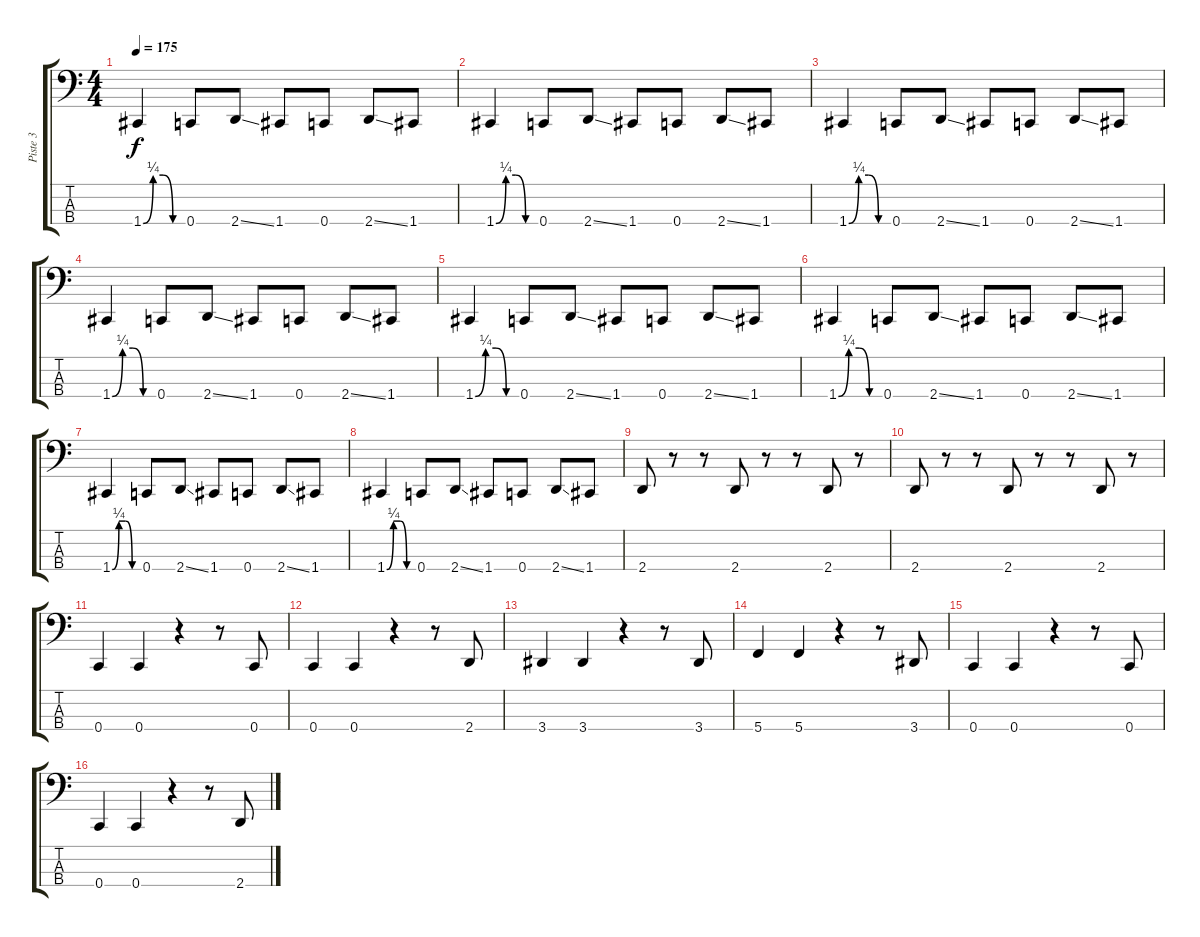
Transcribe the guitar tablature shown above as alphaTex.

\track ("Piste 3" "Piste 3") {instrument electricbassfinger}
\staff {score tabs}
\tuning (F2 C2 G1 C1) {hide}
\ts (4 4)
\tempo 175
\clef f4
\ks c
1.4{be (custom 0 0 15 1 30 1 45 0 60 0)}.4{dy f} 0.4.8 2.4{ss}.8 1.4.8 0.4.8 2.4{ss}.8 1.4.8 |
1.4{be (custom 0 0 15 1 30 1 45 0 60 0)}.4 0.4.8 2.4{ss}.8 1.4.8 0.4.8 2.4{ss}.8 1.4.8 |
1.4{be (custom 0 0 15 1 30 1 45 0 60 0)}.4 0.4.8 2.4{ss}.8 1.4.8 0.4.8 2.4{ss}.8 1.4.8 |
1.4{be (custom 0 0 15 1 30 1 45 0 60 0)}.4 0.4.8 2.4{ss}.8 1.4.8 0.4.8 2.4{ss}.8 1.4.8 |
1.4{be (custom 0 0 15 1 30 1 45 0 60 0)}.4 0.4.8 2.4{ss}.8 1.4.8 0.4.8 2.4{ss}.8 1.4.8 |
1.4{be (custom 0 0 15 1 30 1 45 0 60 0)}.4 0.4.8 2.4{ss}.8 1.4.8 0.4.8 2.4{ss}.8 1.4.8 |
1.4{be (custom 0 0 15 1 30 1 45 0 60 0)}.4 0.4.8 2.4{ss}.8 1.4.8 0.4.8 2.4{ss}.8 1.4.8 |
1.4{be (custom 0 0 15 1 30 1 45 0 60 0)}.4 0.4.8 2.4{ss}.8 1.4.8 0.4.8 2.4{ss}.8 1.4.8 |
2.4.8 r.8 r.8 2.4.8 r.8 r.8 2.4.8 r.8 |
2.4.8 r.8 r.8 2.4.8 r.8 r.8 2.4.8 r.8 |
0.4.4 0.4.4 r.4 r.8 0.4.8 |
0.4.4 0.4.4 r.4 r.8 2.4.8 |
3.4.4 3.4.4 r.4 r.8 3.4.8 |
5.4.4 5.4.4 r.4 r.8 3.4.8 |
0.4.4 0.4.4 r.4 r.8 0.4.8 |
0.4.4 0.4.4 r.4 r.8 2.4.8
